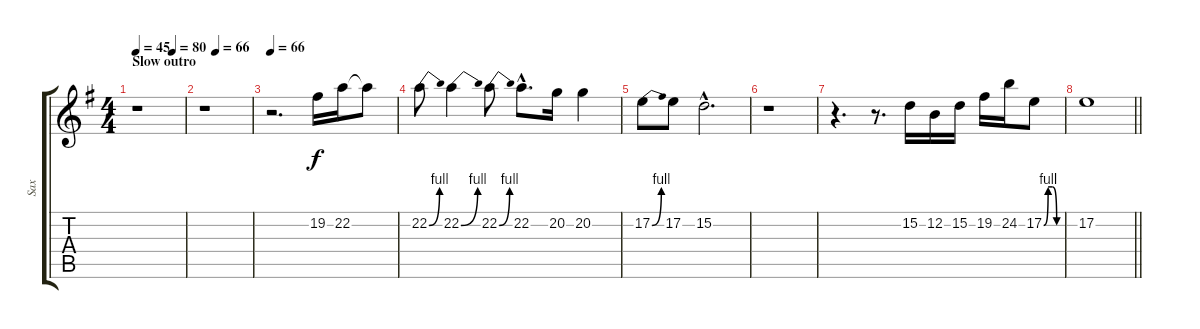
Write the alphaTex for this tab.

\track ("Sax" "Sax") {instrument tenorsax}
\staff {score tabs}
\tuning (E4 B3 G3 D3 A2 E2) {hide}
\ts (4 4)
\section ("" "Slow outro")
\tempo 45
\tempo (80 0.75)
\clef g2
\ks g
r.1{dy f volume 13} |
\tempo (66 0.25)
r.1 |
\tempo 66
r.2{d} 19.2.16 22.2.16 22.2{t}.8 |
22.2{be (bend 0 0 60 4)}.8 22.2{be (bend 0 0 60 4)}.4 22.2{be (bend 0 0 60 4)}.8 22.2{hac}.8{d} 20.2.16 20.2.4 |
17.2{be (bend 0 0 60 4)}.8 17.2.8 15.2{hac}.2{d volume 0} |
r.1{volume 10} |
r.4{d volume 0} r.8{d} 15.2.16 12.2.16 15.2.16 19.2.16 24.2.16 17.2{be (custom 0 0 15 4 30 4 45 0 60 0)}.8 |
\barLineRight lightlight
17.2.1
